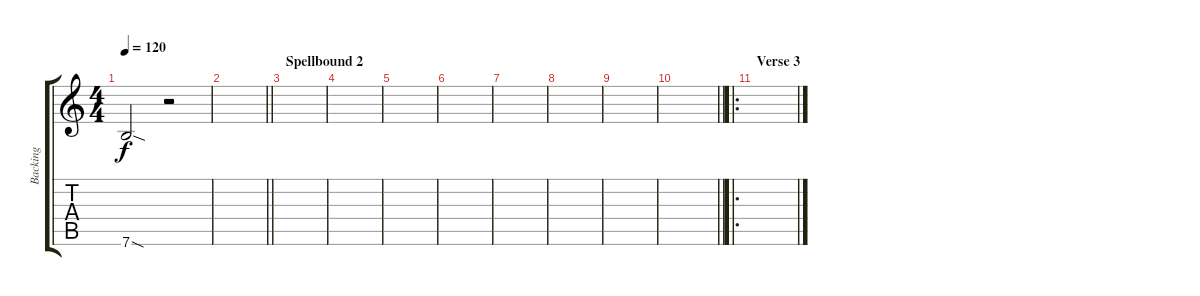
\track ("Backing" "Backing") {instrument acousticguitarsteel}
\staff {score tabs}
\tuning (E4 B3 G3 D3 A2 E2) {hide}
\ts (4 4)
\tempo 120
\clef g2
\ks c
7.6{sod}.2{dy f} r.2 |
\barLineRight lightlight
|
\section ("" "Spellbound 2")
|
|
|
|
|
|
|
\barLineRight lightlight
|
\ro
\section ("" "Verse 3")
